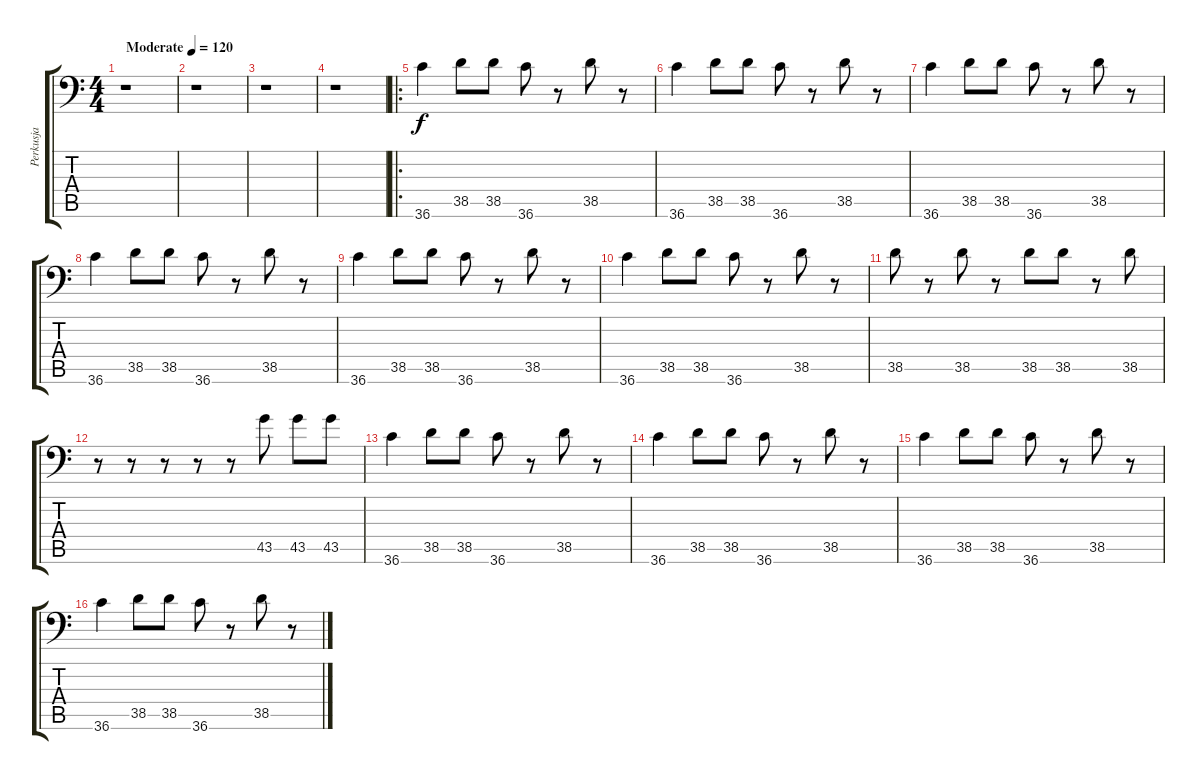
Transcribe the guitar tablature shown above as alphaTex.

\track ("Perkusja" "Perkusja") {instrument acousticgrandpiano}
\staff {score tabs}
\tuning (C-1 C-1 C-1 C-1 C-1 C-1) {hide}
\ts (4 4)
\tempo (120 "Moderate")
\clef f4
\ks c
r.1{dy f instrument acousticgrandpiano} |
r.1 |
r.1 |
r.1 |
\ro
36.6.4 38.5.8 38.5.8 36.6.8 r.8 38.5.8 r.8 |
36.6.4 38.5.8 38.5.8 36.6.8 r.8 38.5.8 r.8 |
36.6.4 38.5.8 38.5.8 36.6.8 r.8 38.5.8 r.8 |
36.6.4 38.5.8 38.5.8 36.6.8 r.8 38.5.8 r.8 |
36.6.4 38.5.8 38.5.8 36.6.8 r.8 38.5.8 r.8 |
36.6.4 38.5.8 38.5.8 36.6.8 r.8 38.5.8 r.8 |
38.5.8 r.8 38.5.8 r.8 38.5.8 38.5.8 r.8 38.5.8 |
r.8 r.8 r.8 r.8 r.8 43.5.8 43.5.8 43.5.8 |
36.6.4 38.5.8 38.5.8 36.6.8 r.8 38.5.8 r.8 |
36.6.4 38.5.8 38.5.8 36.6.8 r.8 38.5.8 r.8 |
36.6.4 38.5.8 38.5.8 36.6.8 r.8 38.5.8 r.8 |
36.6.4 38.5.8 38.5.8 36.6.8 r.8 38.5.8 r.8
